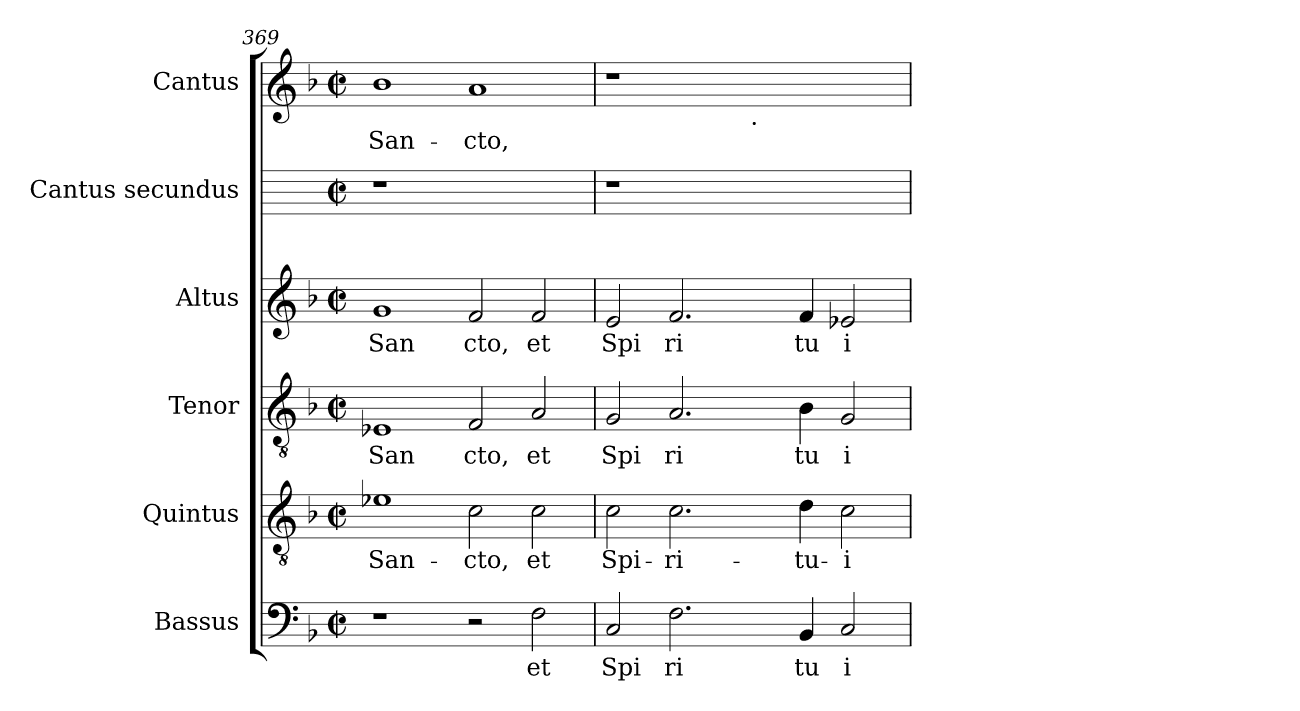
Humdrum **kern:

**kern	**text	**kern	**text	**kern	**text	**kern	**text	**kern	**kern	**text
*part6	*part6	*part5	*part5	*part4	*part4	*part3	*part3	*part2	*part1	*part1
*staff6	*staff6	*staff5	*staff5	*staff4	*staff4	*staff3	*staff3	*staff2	*staff1	*staff1
*I"Bassus	*	*I"Quintus	*	*I"Tenor	*	*I"Altus	*	*I"Cantus  secundus	*I"Cantus	*
*I'B	*	*I'Q	*	*I'T	*	*I'A	*	*	*I'C	*
!!LO:PB:g=z
*clefF4	*	*clefGv2	*	*clefGv2	*	*clefG2	*	*	*clefG2	*
*k[b-]	*	*k[b-]	*	*k[b-]	*	*k[b-]	*	*k[]	*k[b-]	*
*F:	*	*F:	*	*F:	*	*F:	*	*C:	*F:	*
*M2/2	*	*M2/2	*	*M2/2	*	*M2/2	*	*M2/2	*M2/2	*
*met(c|)	*	*met(c|)	*	*met(c|)	*	*met(c|)	*	*met(c|)	*met(c|)	*
=369	=369	=369	=369	=369	=369	=369	=369	=369	=369	=369
!	!	!	!LO:LY:b:cj	!	!LO:LY:b:cj	!	!LO:LY:b:cj	!	!	!LO:LY:b:cj
1r	.	1e-X	San-	1E-X	San	1g	San	1r	1b-	San-
!	!	!	!LO:LY:b:cj	!	!LO:LY:b:cj	!	!LO:LY:b:cj	!	!	!LO:LY:b:cj
2r	.	2c\	-cto,	2F/	cto,	2f/	cto,	1ryy	1a	-cto,
!	!LO:LY:b:cj	!	!LO:LY:b:cj	!	!LO:LY:b:cj	!	!LO:LY:b:cj	!	!	!
2F\	et	2c\	et	2A/	et	2f/	et	.	.	.
=370	=370	=370	=370	=370	=370	=370	=370	=370	=370	=370
!	!LO:LY:b:cj	!	!LO:LY:b:cj	!	!LO:LY:b:cj	!	!LO:LY:b:cj	!	!	!
*	*	*	*	*	*	*	*	*	*^	*
2C/	Spi	2c\	Spi-	2G/	Spi	2e/	Spi	1r	1r	2ryy	.
!	!LO:LY:b:cj	!	!LO:LY:b:cj	!	!LO:LY:b:cj	!	!LO:LY:b:cj	!	!	!	!
2.F\	ri	2.c\	-ri-	2.A/	ri	2.f/	ri	.	.	4ryy	.
.	.	.	.	.	.	.	.	.	.	8...ryy	.
!	!	!	!	!	!	!	!	!	!	!LO:TX:b:t=.	!
.	.	.	.	.	.	.	.	.	.	1ryy	.
.	.	.	.	.	.	.	.	1ryy	1ryy	.	.
!	!LO:LY:b:cj	!	!LO:LY:b:cj	!	!LO:LY:b:cj	!	!LO:LY:b:cj	!	!	!	!
4BB-/	tu	4d\	-tu-	4B-\	tu	4f/	tu	.	.	.	.
!	!LO:LY:b:cj	!	!LO:LY:b:cj	!	!LO:LY:b:cj	!	!LO:LY:b:cj	!	!	!	!
2C/	i	2c\	-i	2G/	i	2e-X/	i	.	.	.	.
.	.	.	.	.	.	.	.	.	.	64ryy	.
*	*	*	*	*	*	*	*	*	*v	*v	*
=	=	=	=	=	=	=	=	=	=	=
*-	*-	*-	*-	*-	*-	*-	*-	*-	*-	*-
